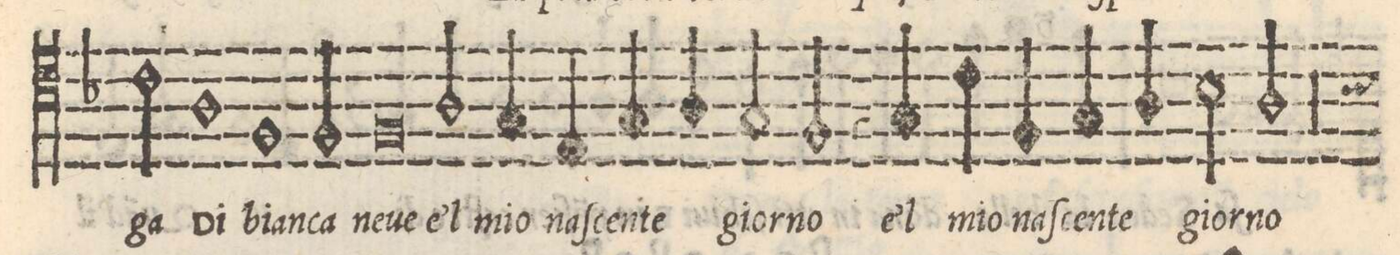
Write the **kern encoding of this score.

**kern	**text
*I"QVINTO	*
*clefC4	*
*k[b-]	*
*met(C|)	*
*M2/1	*
2c\	-ga
1A	Di
1F/	bian-
=10-	=10-
2F/	-ca
0F	ne-
=11-	=11-
2A/	ue e'l
4G/	mio
4E/	naſ-
=12-	=12-
4G/	-cen-
4A/	-te
2G/	gior-
2F/	-no
4r	.
4G/	e'l
=13-	=13-
4c\	mio
4F/	naſ-
4G/	-cen-
4A/	-te
2B-y\	gior-
2A/	-no
=14-	=14-
00r	.
=15-	=15-
=16-	=16-
*M3/1	*
*col	*
*-	*-
